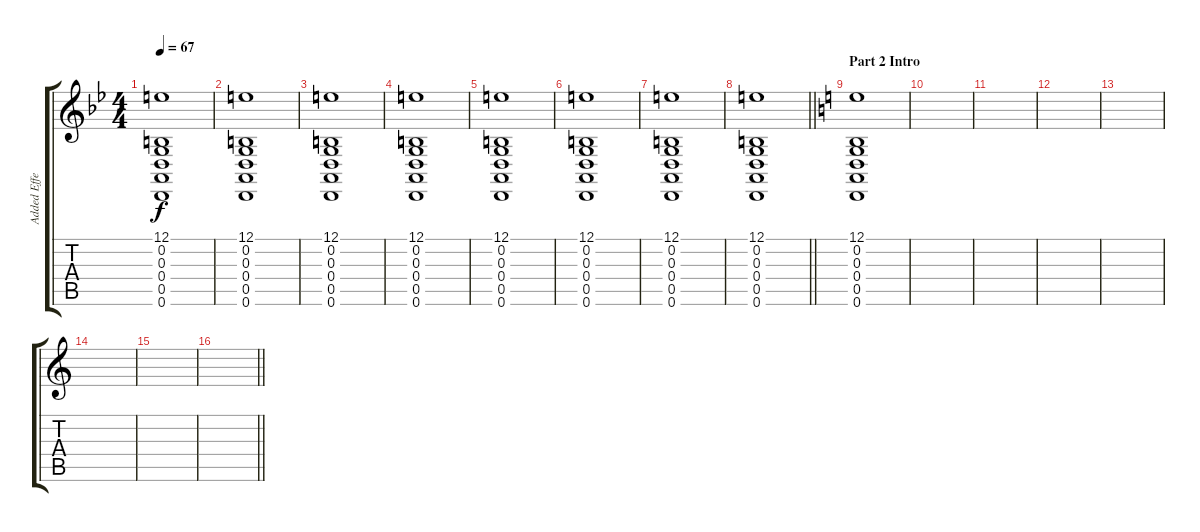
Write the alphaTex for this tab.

\track ("Added Effects 2" "Added Effe") {instrument seashore}
\staff {score tabs}
\tuning (E4 B3 G3 D3 A2 D2) {hide}
\ts (4 4)
\tempo 67
\clef g2
\ks bb
(12.1 0.2 0.3 0.4 0.5 0.6).1{dy f volume 13} |
(12.1 0.2 0.3 0.4 0.5 0.6).1{volume 13} |
(12.1 0.2 0.3 0.4 0.5 0.6).1{volume 14} |
(12.1 0.2 0.3 0.4 0.5 0.6).1{volume 14} |
(12.1 0.2 0.3 0.4 0.5 0.6).1{volume 15} |
(12.1 0.2 0.3 0.4 0.5 0.6).1{volume 15} |
(12.1 0.2 0.3 0.4 0.5 0.6).1{volume 16} |
\barLineRight lightlight
(12.1 0.2 0.3 0.4 0.5 0.6).1{volume 16} |
\section ("" "Part 2 Intro")
\ks c
(12.1 0.2 0.3 0.4 0.5 0.6).1{volume 16} |
|
|
|
|
|
|
\barLineRight lightlight
